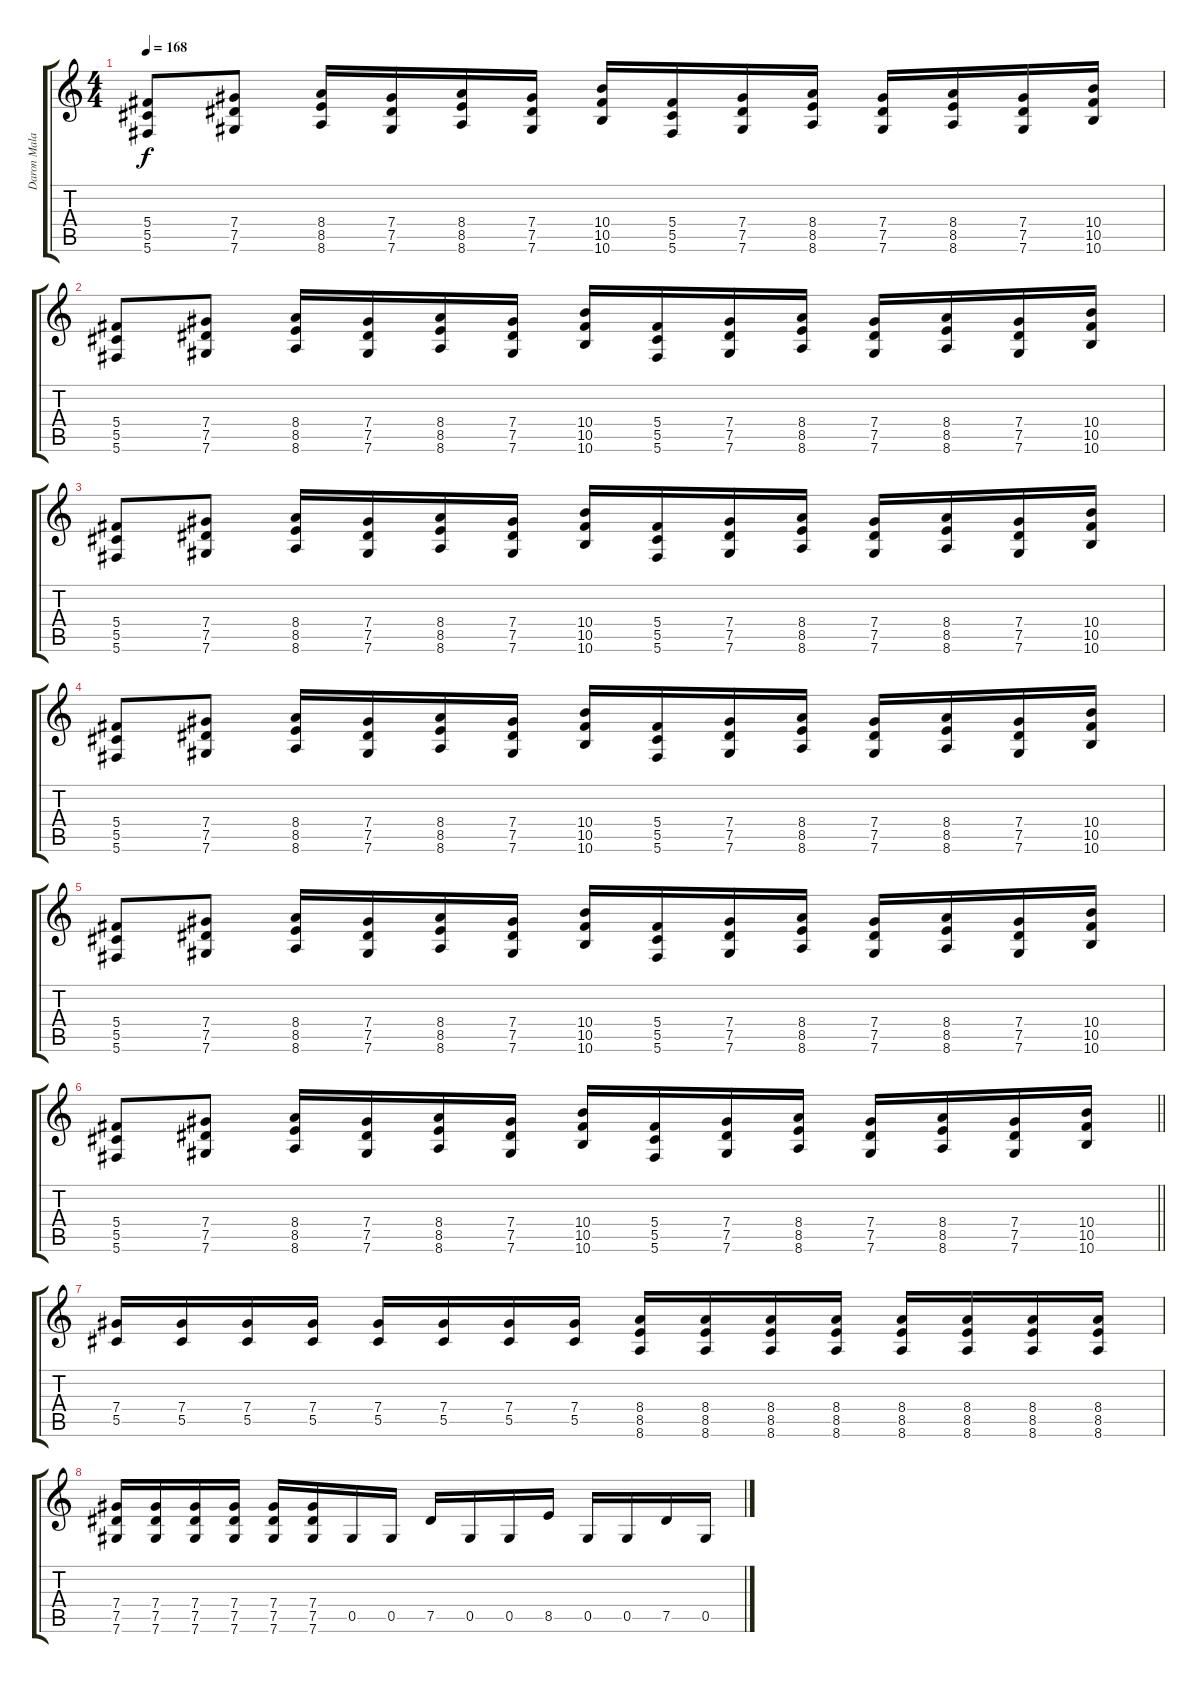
\track ("Daron Malakian" "Daron Mala") {instrument distortionguitar}
\staff {score tabs}
\tuning (Eb4 Bb3 Gb3 Db3 Ab2 Db2) {hide}
\ts (4 4)
\tempo 168
\clef g2
\ks c
(5.4 5.5 5.6).8{dy f} (7.4 7.5 7.6).8 (8.4 8.5 8.6).16 (7.4 7.5 7.6).16 (8.4 8.5 8.6).16 (7.4 7.5 7.6).16 (10.4 10.5 10.6).16 (5.4 5.5 5.6).16 (7.4 7.5 7.6).16 (8.4 8.5 8.6).16 (7.4 7.5 7.6).16 (8.4 8.5 8.6).16 (7.4 7.5 7.6).16 (10.4 10.5 10.6).16 |
(5.4 5.5 5.6).8 (7.4 7.5 7.6).8 (8.4 8.5 8.6).16 (7.4 7.5 7.6).16 (8.4 8.5 8.6).16 (7.4 7.5 7.6).16 (10.4 10.5 10.6).16 (5.4 5.5 5.6).16 (7.4 7.5 7.6).16 (8.4 8.5 8.6).16 (7.4 7.5 7.6).16 (8.4 8.5 8.6).16 (7.4 7.5 7.6).16 (10.4 10.5 10.6).16 |
(5.4 5.5 5.6).8 (7.4 7.5 7.6).8 (8.4 8.5 8.6).16 (7.4 7.5 7.6).16 (8.4 8.5 8.6).16 (7.4 7.5 7.6).16 (10.4 10.5 10.6).16 (5.4 5.5 5.6).16 (7.4 7.5 7.6).16 (8.4 8.5 8.6).16 (7.4 7.5 7.6).16 (8.4 8.5 8.6).16 (7.4 7.5 7.6).16 (10.4 10.5 10.6).16 |
(5.4 5.5 5.6).8 (7.4 7.5 7.6).8 (8.4 8.5 8.6).16 (7.4 7.5 7.6).16 (8.4 8.5 8.6).16 (7.4 7.5 7.6).16 (10.4 10.5 10.6).16 (5.4 5.5 5.6).16 (7.4 7.5 7.6).16 (8.4 8.5 8.6).16 (7.4 7.5 7.6).16 (8.4 8.5 8.6).16 (7.4 7.5 7.6).16 (10.4 10.5 10.6).16 |
(5.4 5.5 5.6).8 (7.4 7.5 7.6).8 (8.4 8.5 8.6).16 (7.4 7.5 7.6).16 (8.4 8.5 8.6).16 (7.4 7.5 7.6).16 (10.4 10.5 10.6).16 (5.4 5.5 5.6).16 (7.4 7.5 7.6).16 (8.4 8.5 8.6).16 (7.4 7.5 7.6).16 (8.4 8.5 8.6).16 (7.4 7.5 7.6).16 (10.4 10.5 10.6).16 |
\barLineRight lightlight
(5.4 5.5 5.6).8 (7.4 7.5 7.6).8 (8.4 8.5 8.6).16 (7.4 7.5 7.6).16 (8.4 8.5 8.6).16 (7.4 7.5 7.6).16 (10.4 10.5 10.6).16 (5.4 5.5 5.6).16 (7.4 7.5 7.6).16 (8.4 8.5 8.6).16 (7.4 7.5 7.6).16 (8.4 8.5 8.6).16 (7.4 7.5 7.6).16 (10.4 10.5 10.6).16 |
\section ("" "")
(7.4 5.5).16 (7.4 5.5).16 (7.4 5.5).16 (7.4 5.5).16 (7.4 5.5).16 (7.4 5.5).16 (7.4 5.5).16 (7.4 5.5).16 (8.4 8.5 8.6).16 (8.4 8.5 8.6).16 (8.4 8.5 8.6).16 (8.4 8.5 8.6).16 (8.4 8.5 8.6).16 (8.4 8.5 8.6).16 (8.4 8.5 8.6).16 (8.4 8.5 8.6).16 |
(7.4 7.5 7.6).16 (7.4 7.5 7.6).16 (7.4 7.5 7.6).16 (7.4 7.5 7.6).16 (7.4 7.5 7.6).16 (7.4 7.5 7.6).16 0.5.16 0.5.16 7.5.16 0.5.16 0.5.16 8.5.16 0.5.16 0.5.16 7.5.16 0.5.16
